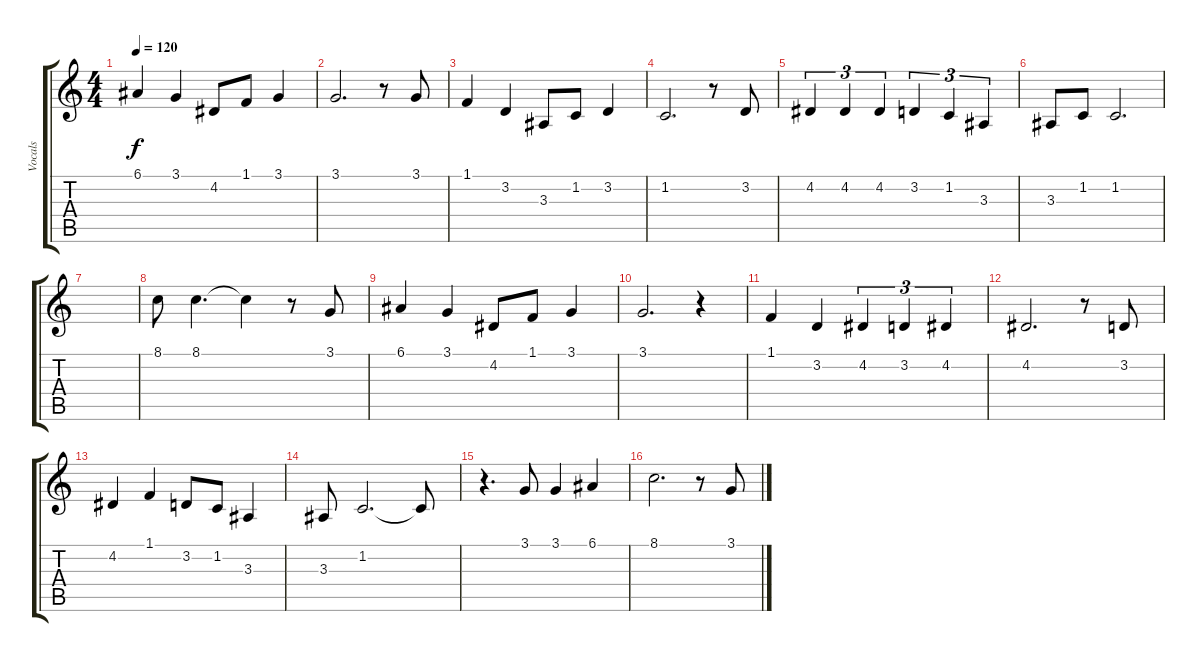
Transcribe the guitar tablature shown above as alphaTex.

\track ("Vocals" "Vocals") {instrument flute}
\staff {score tabs}
\tuning (E4 B3 G3 D3 A2 E2) {hide}
\ts (4 4)
\tempo 120
\clef g2
\ks c
6.1.4{dy f} 3.1.4 4.2.8 1.1.8 3.1.4 |
3.1.2{d} r.8 3.1.8 |
1.1.4 3.2.4 3.3.8 1.2.8 3.2.4 |
1.2.2{d} r.8 3.2.8 |
4.2.4{tu (3 2)} 4.2.4{tu (3 2)} 4.2.4{tu (3 2)} 3.2.4{tu (3 2)} 1.2.4{tu (3 2)} 3.3.4{tu (3 2)} |
3.3.8 1.2.8 1.2.2{d} |
|
8.1.8 8.1.4{d} 8.1{t}.4 r.8 3.1.8 |
6.1.4 3.1.4 4.2.8 1.1.8 3.1.4 |
3.1.2{d} r.4 |
1.1.4 3.2.4 4.2.4{tu (3 2)} 3.2.4{tu (3 2)} 4.2.4{tu (3 2)} |
4.2.2{d} r.8 3.2.8 |
4.2.4 1.1.4 3.2.8 1.2.8 3.3.4 |
3.3.8 1.2.2{d} 1.2{t}.8 |
r.4{d} 3.1.8 3.1.4 6.1.4 |
8.1.2{d} r.8 3.1.8
